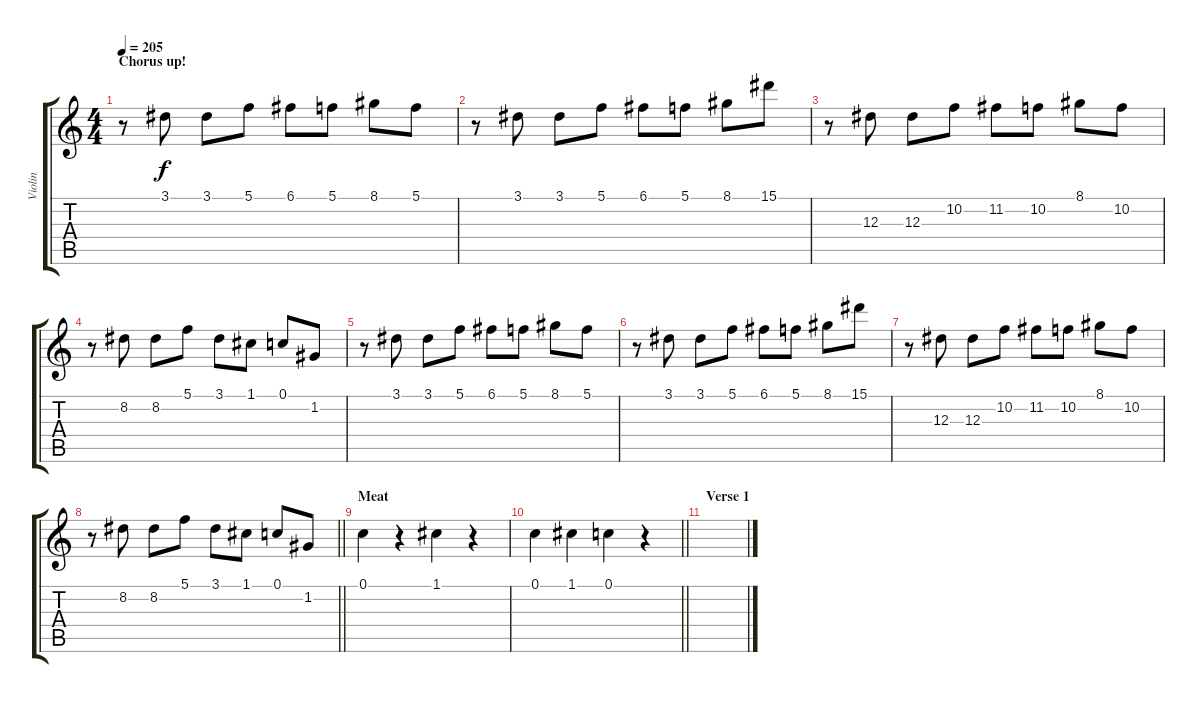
\track ("Violin" "Violin") {instrument violin}
\staff {score tabs}
\tuning (C5 G4 Eb4 Bb3 F3 C3) {hide}
\ts (4 4)
\section ("" "Chorus up!")
\tempo 205
\clef g2
\ks c
r.8{dy f} 3.1.8 3.1.8 5.1.8 6.1.8 5.1.8 8.1.8 5.1.8 |
r.8 3.1.8 3.1.8 5.1.8 6.1.8 5.1.8 8.1.8 15.1.8 |
r.8 12.3.8 12.3.8 10.2.8 11.2.8 10.2.8 8.1.8 10.2.8 |
r.8 8.2.8 8.2.8 5.1.8 3.1.8 1.1.8 0.1.8 1.2.8 |
r.8 3.1.8 3.1.8 5.1.8 6.1.8 5.1.8 8.1.8 5.1.8 |
r.8 3.1.8 3.1.8 5.1.8 6.1.8 5.1.8 8.1.8 15.1.8 |
r.8 12.3.8 12.3.8 10.2.8 11.2.8 10.2.8 8.1.8 10.2.8 |
\barLineRight lightlight
r.8 8.2.8 8.2.8 5.1.8 3.1.8 1.1.8 0.1.8 1.2.8 |
\section ("" "Meat")
0.1.4 r.4 1.1.4 r.4 |
\barLineRight lightlight
0.1.4 1.1.4 0.1.4 r.4 |
\section ("" "Verse 1")
